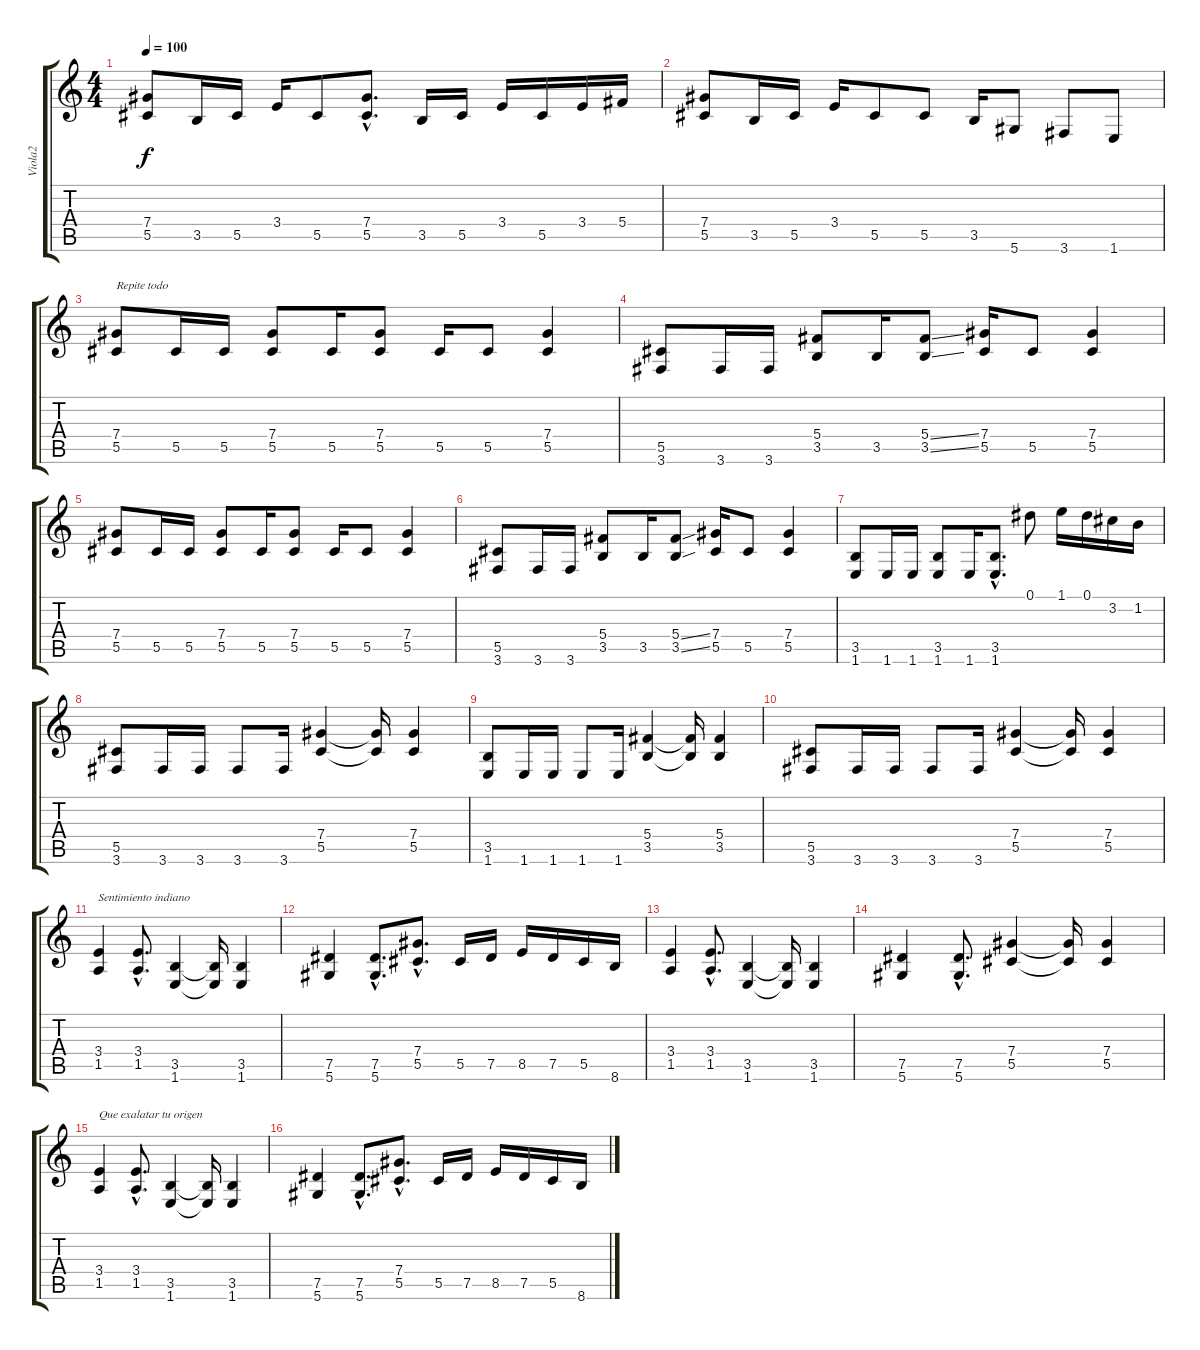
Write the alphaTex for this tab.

\track ("Viola2" "Viola2") {instrument distortionguitar}
\staff {score tabs}
\tuning (Eb4 Bb3 Gb3 Db3 Ab2 Eb2) {hide}
\ts (4 4)
\tempo 100
\clef g2
\ks c
(7.4 5.5).8{dy f} 3.5.16 5.5.16 3.4.16 5.5.8 (7.4{hac} 5.5{hac}).8{d} 3.5.16 5.5.16 3.4.16 5.5.16 3.4.16 5.4.16 |
(7.4 5.5).8 3.5.16 5.5.16 3.4.16 5.5.8 5.5.8 3.5.16 5.6.8 3.6.8 1.6.8 |
(7.4 5.5).8{txt "Repite todo"} 5.5.16 5.5.16 (7.4 5.5).8 5.5.16 (7.4 5.5).8 5.5.16 5.5.8 (7.4 5.5).4 |
(5.5 3.6).8 3.6.16 3.6.16 (5.4 3.5).8 3.5.16 (5.4{ss} 3.5{ss}).8 (7.4 5.5).16 5.5.8 (7.4 5.5).4 |
(7.4 5.5).8 5.5.16 5.5.16 (7.4 5.5).8 5.5.16 (7.4 5.5).8 5.5.16 5.5.8 (7.4 5.5).4 |
(5.5 3.6).8 3.6.16 3.6.16 (5.4 3.5).8 3.5.16 (5.4{ss} 3.5{ss}).8 (7.4 5.5).16 5.5.8 (7.4 5.5).4 |
(3.5 1.6).8 1.6.16 1.6.16 (3.5 1.6).8 1.6.16 (3.5{hac} 1.6{hac}).8{d} 0.1.8 1.1.16 0.1.16 3.2.16 1.2.16 |
(5.5 3.6).8 3.6.16 3.6.16 3.6.8 3.6.16 (7.4 5.5).4 (7.4{t} 5.5{t}).16 (7.4 5.5).4 |
(3.5 1.6).8 1.6.16 1.6.16 1.6.8 1.6.16 (5.4 3.5).4 (5.4{t} 3.5{t}).16 (5.4 3.5).4 |
(5.5 3.6).8 3.6.16 3.6.16 3.6.8 3.6.16 (7.4 5.5).4 (7.4{t} 5.5{t}).16 (7.4 5.5).4 |
(3.4 1.5).4{txt "Sentimiento indiano"} (3.4{hac} 1.5{hac}).8{d} (3.5 1.6).4 (3.5{t} 1.6{t}).16 (3.5 1.6).4 |
(7.5 5.6).4 (7.5{hac} 5.6{hac}).8{d} (7.4{hac} 5.5{hac}).8{d} 5.5.16 7.5.16 8.5.16 7.5.16 5.5.16 8.6.16 |
(3.4 1.5).4 (3.4{hac} 1.5{hac}).8{d} (3.5 1.6).4 (3.5{t} 1.6{t}).16 (3.5 1.6).4 |
(7.5 5.6).4 (7.5{hac} 5.6{hac}).8{d} (7.4 5.5).4 (7.4{t} 5.5{t}).16 (7.4 5.5).4 |
(3.4 1.5).4{txt "Que exalatar tu origen"} (3.4{hac} 1.5{hac}).8{d} (3.5 1.6).4 (3.5{t} 1.6{t}).16 (3.5 1.6).4 |
(7.5 5.6).4 (7.5{hac} 5.6{hac}).8{d} (7.4{hac} 5.5{hac}).8{d} 5.5.16 7.5.16 8.5.16 7.5.16 5.5.16 8.6.16
